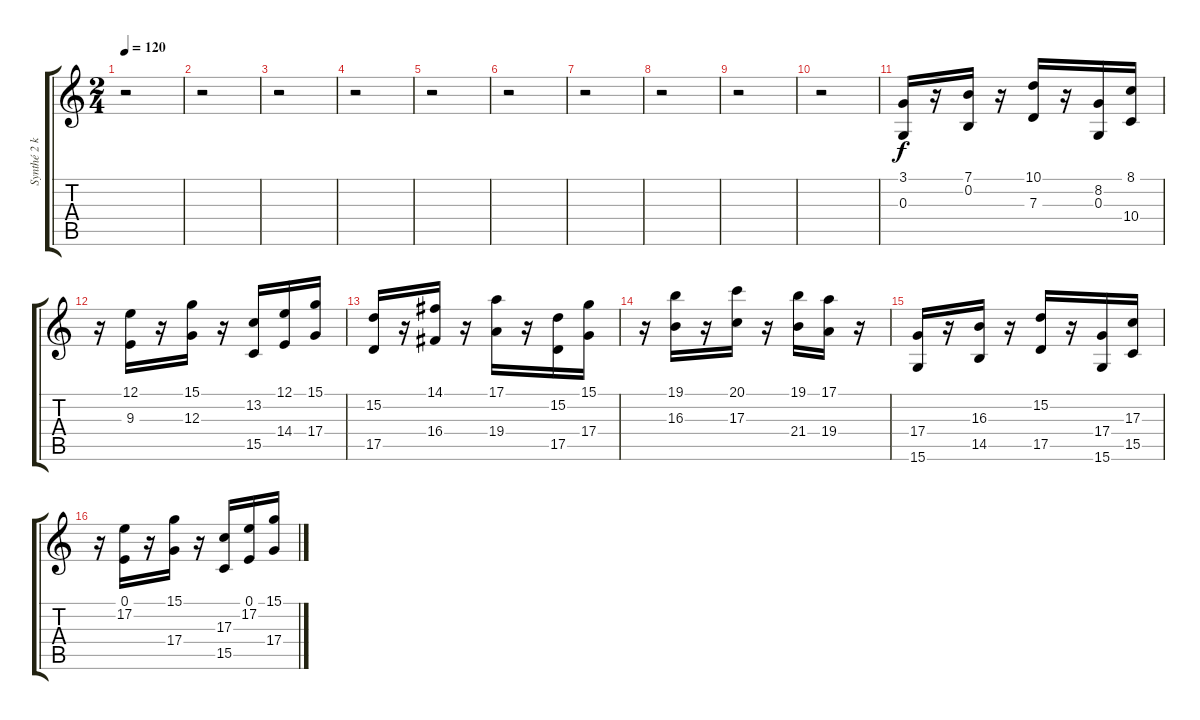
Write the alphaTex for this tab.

\track ("Synthé 2 kojote" "Synthé 2 k") {instrument brasssection}
\staff {score tabs}
\tuning (E4 B3 G3 D3 A2 E2) {hide}
\ts (2 4)
\tempo 120
\clef g2
\ks c
r.2{dy fff} |
r.2 |
r.2 |
r.2 |
r.2 |
r.2 |
r.2 |
r.2 |
r.2 |
r.2 |
(3.1 0.3).16{dy f} r.16 (7.1 0.2).16 r.16 (10.1 7.3).16 r.16 (8.2 0.3).16 (8.1 10.4).16 |
r.16 (12.1 9.3).16 r.16 (15.1 12.3).16 r.16 (13.2 15.5).16 (12.1 14.4).16 (15.1 17.4).16 |
(15.2 17.5).16 r.16 (14.1 16.4).16 r.16 (17.1 19.4).16 r.16 (15.2 17.5).16 (15.1 17.4).16 |
r.16 (19.1 16.3).16 r.16 (20.1 17.3).16 r.16 (19.1 21.4).16 (17.1 19.4).16 r.16 |
(17.4 15.6).16 r.16 (16.3 14.5).16 r.16 (15.2 17.5).16 r.16 (17.4 15.6).16 (17.3 15.5).16 |
r.16 (0.1 17.2).16 r.16 (15.1 17.4).16 r.16 (17.3 15.5).16 (0.1 17.2).16 (15.1 17.4).16
